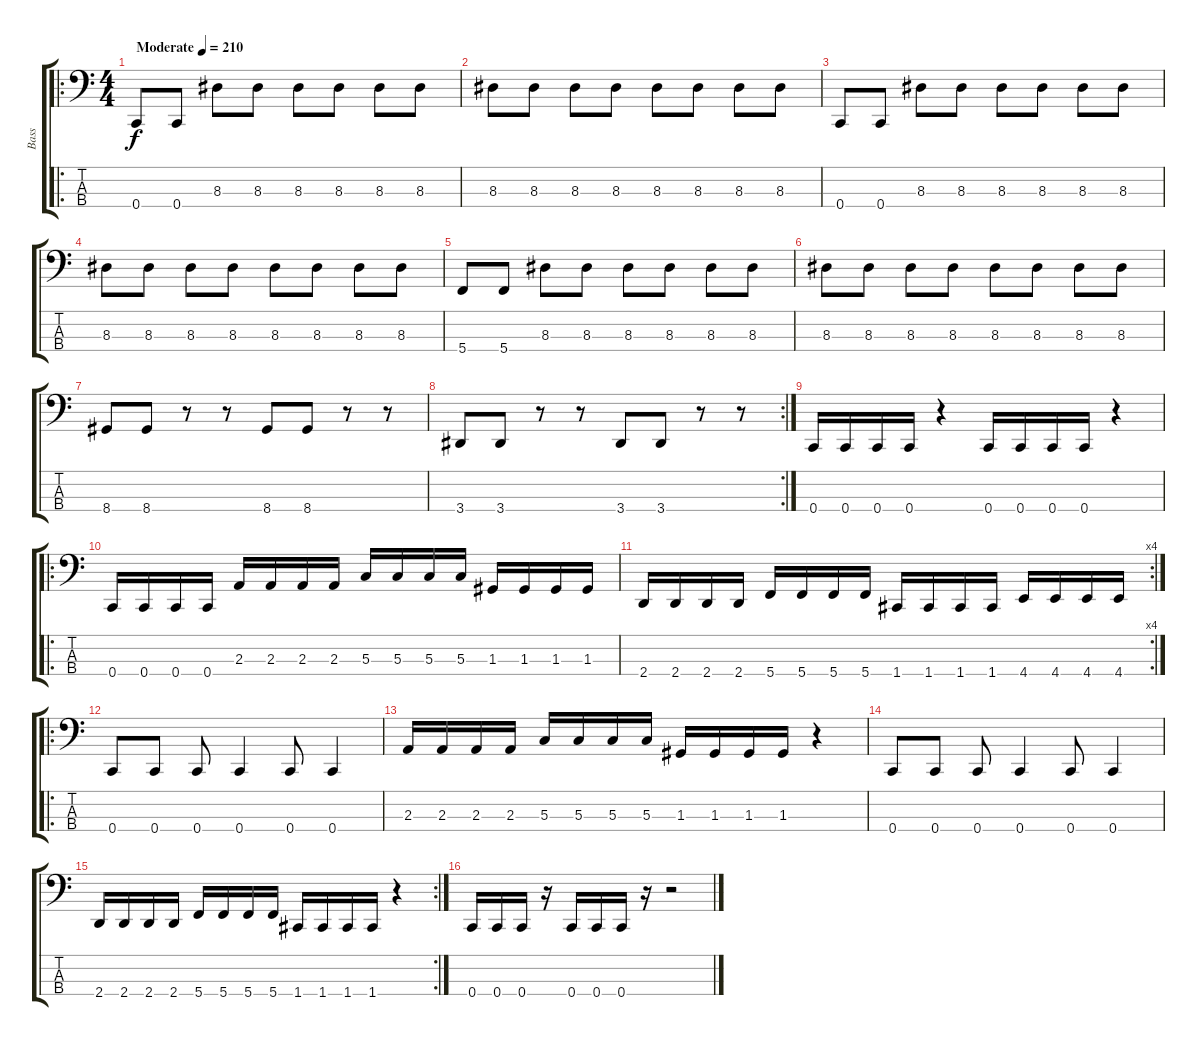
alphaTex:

\track ("Bass" "Bass") {instrument electricbassfinger}
\staff {score tabs}
\tuning (F2 C2 G1 C1) {hide}
\ro
\ts (4 4)
\tempo (210 "Moderate")
\clef f4
\ks c
0.4.8{dy f instrument electricbassfinger} 0.4.8 8.3.8 8.3.8 8.3.8 8.3.8 8.3.8 8.3.8 |
8.3.8 8.3.8 8.3.8 8.3.8 8.3.8 8.3.8 8.3.8 8.3.8 |
0.4.8 0.4.8 8.3.8 8.3.8 8.3.8 8.3.8 8.3.8 8.3.8 |
8.3.8 8.3.8 8.3.8 8.3.8 8.3.8 8.3.8 8.3.8 8.3.8 |
5.4.8 5.4.8 8.3.8 8.3.8 8.3.8 8.3.8 8.3.8 8.3.8 |
8.3.8 8.3.8 8.3.8 8.3.8 8.3.8 8.3.8 8.3.8 8.3.8 |
8.4.8 8.4.8 r.8 r.8 8.4.8 8.4.8 r.8 r.8 |
\rc 2
3.4.8 3.4.8 r.8 r.8 3.4.8 3.4.8 r.8 r.8 |
0.4.16 0.4.16 0.4.16 0.4.16 r.4 0.4.16 0.4.16 0.4.16 0.4.16 r.4 |
\ro
0.4.16 0.4.16 0.4.16 0.4.16 2.3.16 2.3.16 2.3.16 2.3.16 5.3.16 5.3.16 5.3.16 5.3.16 1.3.16 1.3.16 1.3.16 1.3.16 |
\rc 4
2.4.16 2.4.16 2.4.16 2.4.16 5.4.16 5.4.16 5.4.16 5.4.16 1.4.16 1.4.16 1.4.16 1.4.16 4.4.16 4.4.16 4.4.16 4.4.16 |
\ro
0.4.8 0.4.8 0.4.8 0.4.4 0.4.8 0.4.4 |
2.3.16 2.3.16 2.3.16 2.3.16 5.3.16 5.3.16 5.3.16 5.3.16 1.3.16 1.3.16 1.3.16 1.3.16 r.4 |
0.4.8 0.4.8 0.4.8 0.4.4 0.4.8 0.4.4 |
\rc 2
2.4.16 2.4.16 2.4.16 2.4.16 5.4.16 5.4.16 5.4.16 5.4.16 1.4.16 1.4.16 1.4.16 1.4.16 r.4 |
0.4.16 0.4.16 0.4.16 r.16 0.4.16 0.4.16 0.4.16 r.16 r.2
